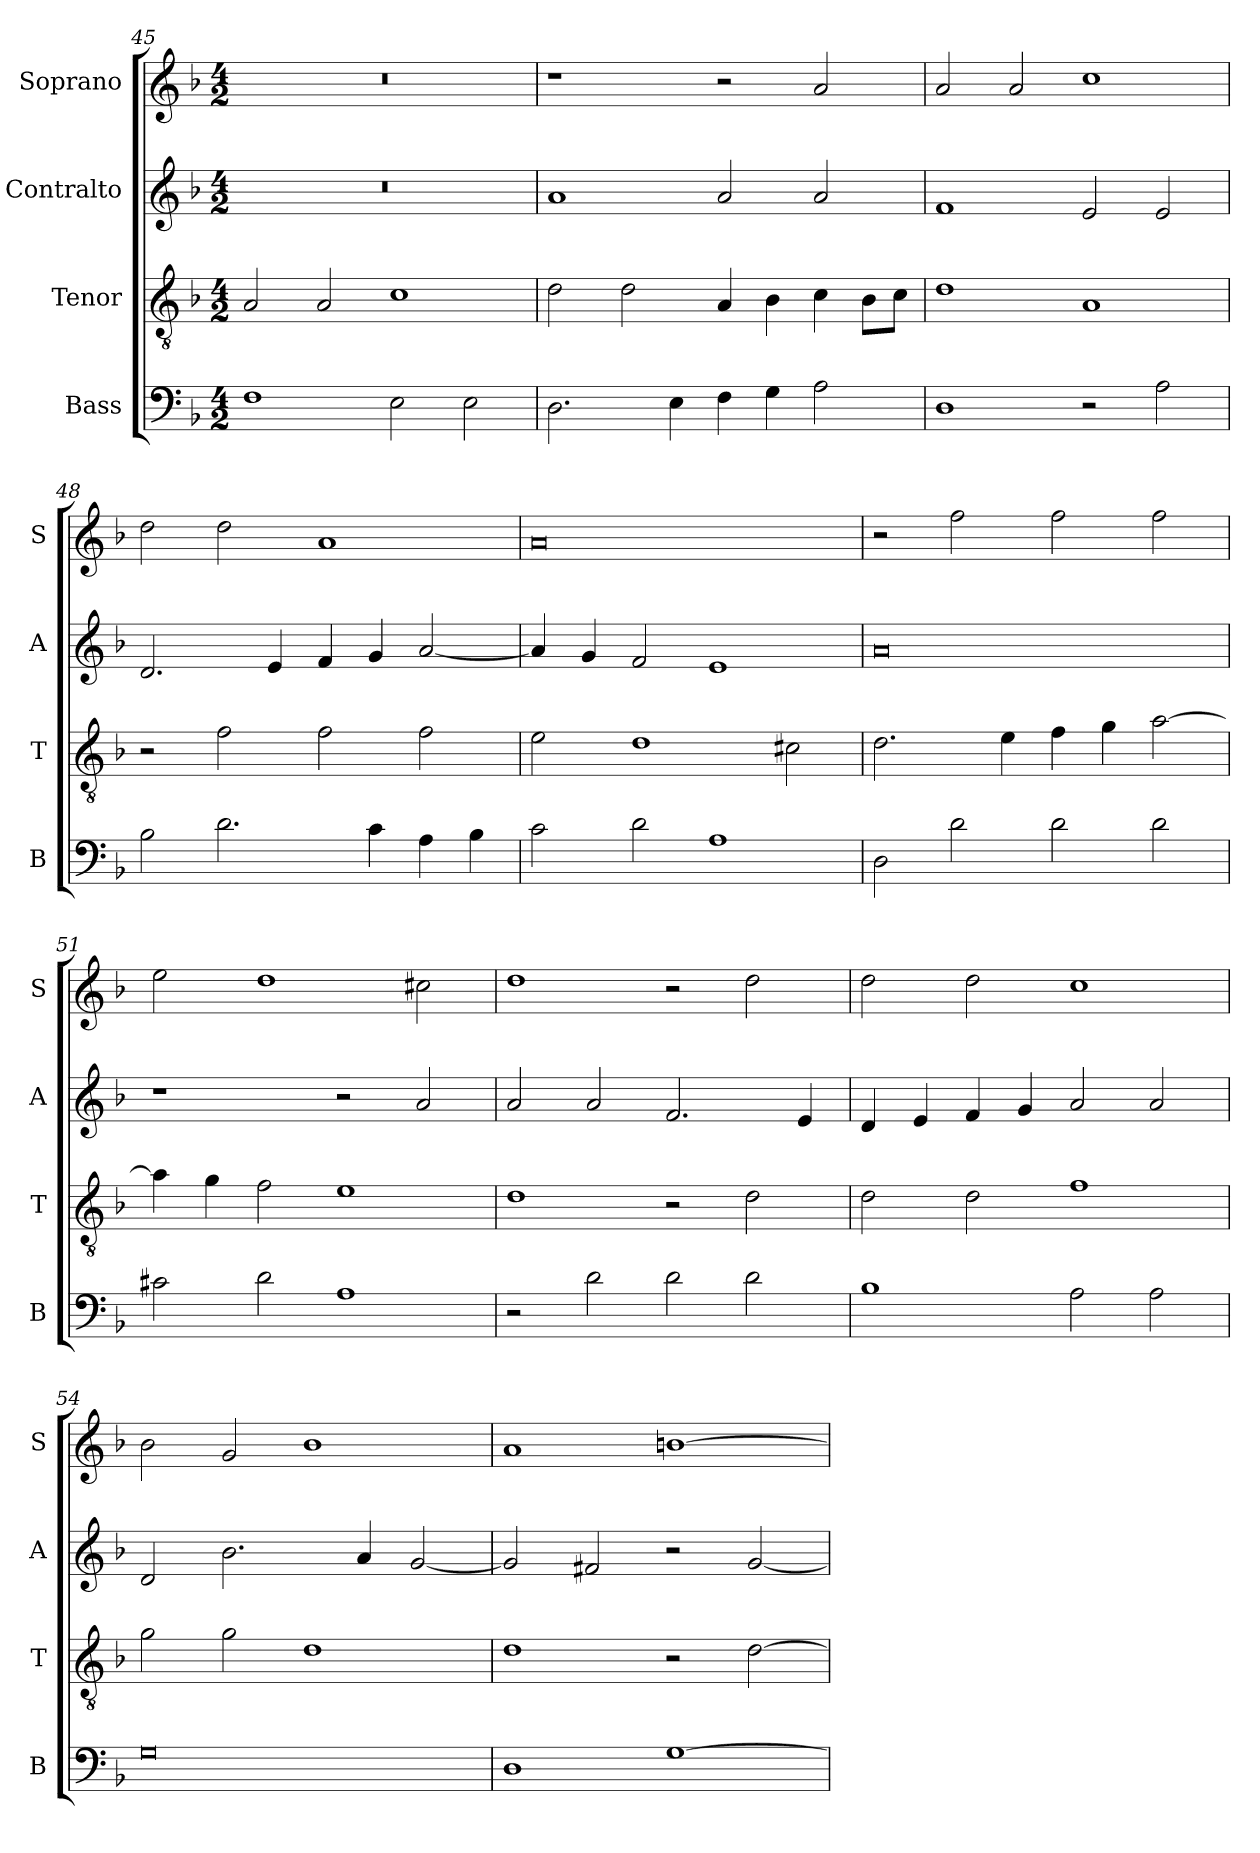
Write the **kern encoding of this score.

**kern	**kern	**kern	**kern
*part4	*part3	*part2	*part1
*staff4	*staff3	*staff2	*staff1
*I"Bass	*I"Tenor	*I"Contralto	*I"Soprano
*I'B	*I'T	*I'A	*I'S
*clefF4	*clefGv2	*clefG2	*clefG2
*k[b-]	*k[b-]	*k[b-]	*k[b-]
*D:aeo	*D:aeo	*D:aeo	*D:aeo
*M4/2	*M4/2	*M4/2	*M4/2
=45	=45	=45	=45
1F	2A	0r	0r
.	2A	.	.
2E	1c	.	.
2E	.	.	.
=46	=46	=46	=46
2.D	2d	1a	1r
.	2d	.	.
4E	.	.	.
4F	4A	2a	2r
4G	4B-	.	.
2A	4c	2a	2a
.	8B-\L	.	.
.	8c\J	.	.
=47	=47	=47	=47
1D	1d	1f	2a
.	.	.	2a
2r	1A	2e	1cc
2A	.	2e	.
=48	=48	=48	=48
2B-	2r	2.d	2dd
2.d	2f	.	2dd
.	.	4e	.
.	2f	4f	1a
4c	.	4g	.
4A	2f	[2a	.
4B-	.	.	.
=49	=49	=49	=49
2c	2e	4a]	0a
.	.	4g	.
2d	1d	2f	.
1A	.	1e	.
.	2c#X	.	.
=50	=50	=50	=50
2D	2.d	0a	2r
2d	.	.	2ff
.	4e	.	.
2d	4f	.	2ff
.	4g	.	.
2d	[2a	.	2ff
=51	=51	=51	=51
2c#X	4a]	1r	2ee
.	4g	.	.
2d	2f	.	1dd
1A	1e	2r	.
.	.	2a	2cc#X
=52	=52	=52	=52
2r	1d	2a	1dd
2d	.	2a	.
2d	2r	2.f	2r
2d	2d	.	2dd
.	.	4e	.
=53	=53	=53	=53
1B-	2d	4d	2dd
.	.	4e	.
.	2d	4f	2dd
.	.	4g	.
2A	1f	2a	1cc
2A	.	2a	.
=54	=54	=54	=54
0G	2g	2d	2b-
.	2g	2.b-	2g
.	1d	.	1b-
.	.	4a	.
.	.	[2g	.
=55	=55	=55	=55
1D	1d	2g]	1a
.	.	2f#X	.
[1G	2r	2r	[1bn
.	[2d	[2g	.
=	=	=	=
*-	*-	*-	*-
